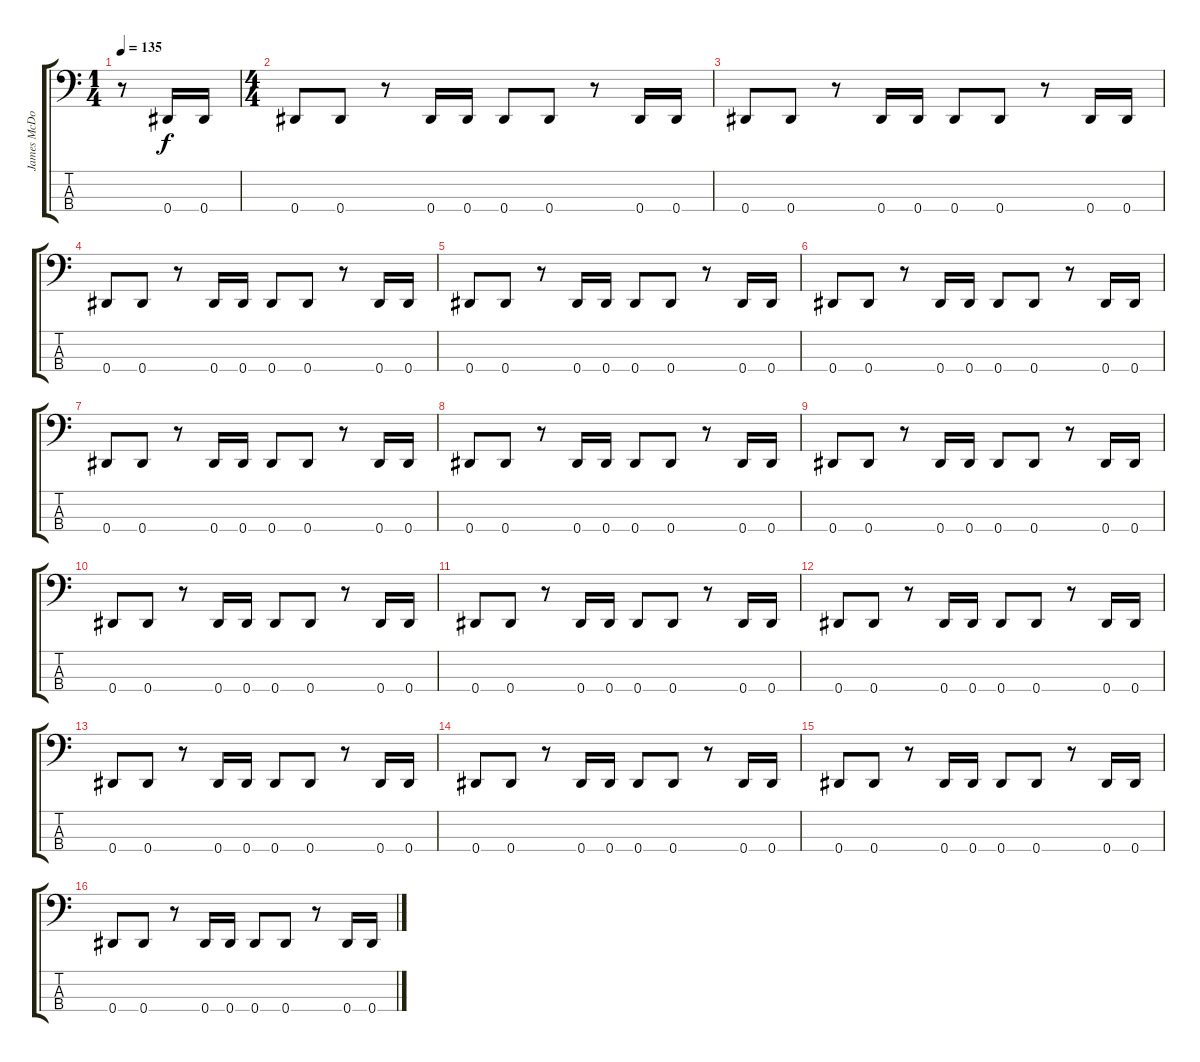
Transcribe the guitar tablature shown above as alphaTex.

\track ("James McDonough" "James McDo") {instrument electricbassfinger}
\staff {score tabs}
\tuning (Gb2 Db2 Ab1 Eb1) {hide}
\ts (1 4)
\tempo 135
\clef f4
\ks c
r.8{dy f instrument electricbassfinger} 0.4.16 0.4.16 |
\ts (4 4)
0.4.8 0.4.8 r.8 0.4.16 0.4.16 0.4.8 0.4.8 r.8 0.4.16 0.4.16 |
0.4.8 0.4.8 r.8 0.4.16 0.4.16 0.4.8 0.4.8 r.8 0.4.16 0.4.16 |
0.4.8 0.4.8 r.8 0.4.16 0.4.16 0.4.8 0.4.8 r.8 0.4.16 0.4.16 |
0.4.8 0.4.8 r.8 0.4.16 0.4.16 0.4.8 0.4.8 r.8 0.4.16 0.4.16 |
0.4.8 0.4.8 r.8 0.4.16 0.4.16 0.4.8 0.4.8 r.8 0.4.16 0.4.16 |
0.4.8 0.4.8 r.8 0.4.16 0.4.16 0.4.8 0.4.8 r.8 0.4.16 0.4.16 |
0.4.8 0.4.8 r.8 0.4.16 0.4.16 0.4.8 0.4.8 r.8 0.4.16 0.4.16 |
0.4.8 0.4.8 r.8 0.4.16 0.4.16 0.4.8 0.4.8 r.8 0.4.16 0.4.16 |
0.4.8 0.4.8 r.8 0.4.16 0.4.16 0.4.8 0.4.8 r.8 0.4.16 0.4.16 |
0.4.8 0.4.8 r.8 0.4.16 0.4.16 0.4.8 0.4.8 r.8 0.4.16 0.4.16 |
0.4.8 0.4.8 r.8 0.4.16 0.4.16 0.4.8 0.4.8 r.8 0.4.16 0.4.16 |
0.4.8 0.4.8 r.8 0.4.16 0.4.16 0.4.8 0.4.8 r.8 0.4.16 0.4.16 |
0.4.8 0.4.8 r.8 0.4.16 0.4.16 0.4.8 0.4.8 r.8 0.4.16 0.4.16 |
0.4.8 0.4.8 r.8 0.4.16 0.4.16 0.4.8 0.4.8 r.8 0.4.16 0.4.16 |
0.4.8 0.4.8 r.8 0.4.16 0.4.16 0.4.8 0.4.8 r.8 0.4.16 0.4.16
